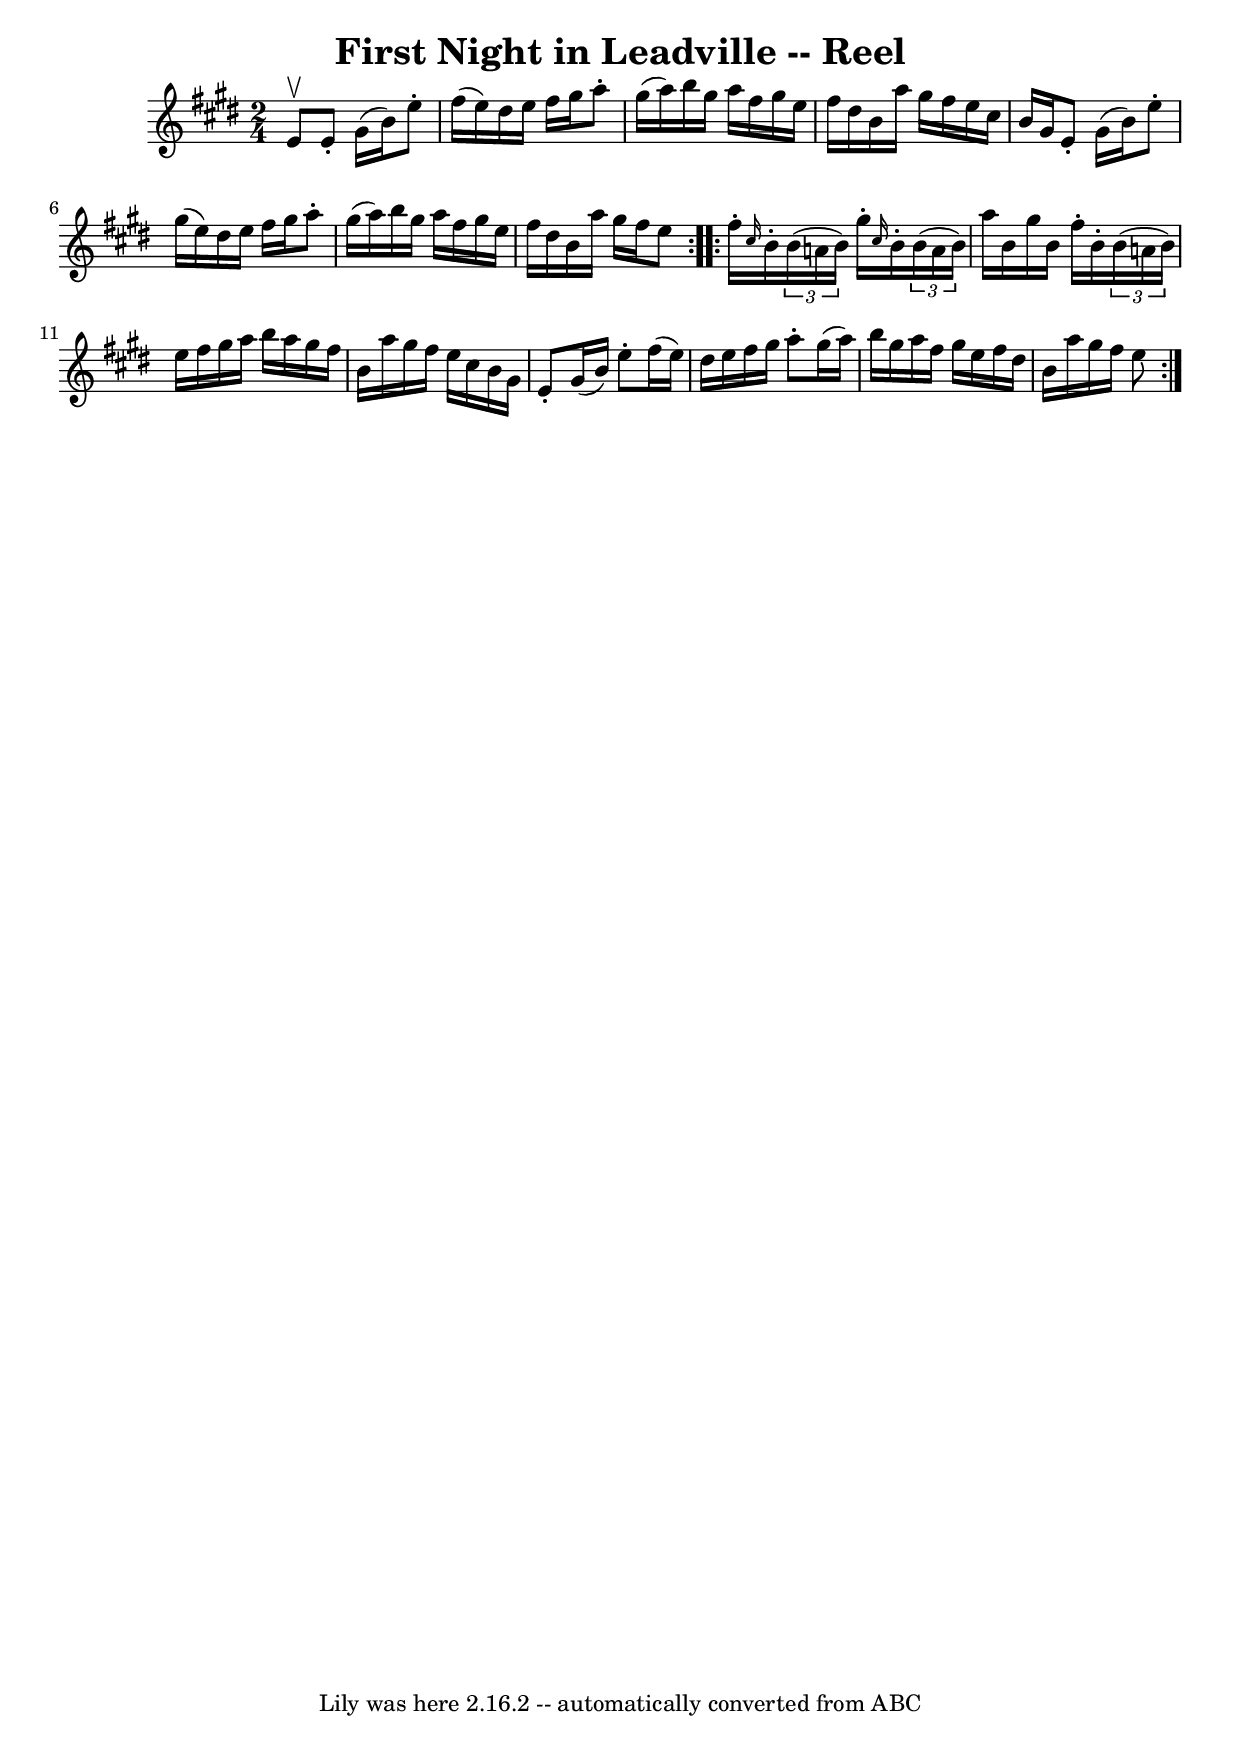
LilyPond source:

\version "2.7.40"
\include "Mammoth.ily"
\header {
	%% book = "Ryan's Mammoth Collection"
	crossRefNumber = "1"
	footnotes = "\\\\164\\\\I suspect the neutrals in the second part should be sharps"
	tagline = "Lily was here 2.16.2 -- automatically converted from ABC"
	title = "First Night in Leadville -- Reel"
}
voicedefault =  {


\repeat volta 2 {
\time 2/4 
\key e \major e'8^\upbow |
 e'8 -. gis'16 (b'16) 
 e''8 -. fis''16 (e''16)   |
 dis''16 e''16 fis''16    
gis''16 a''8 -. gis''16 (a''16)   |
 b''16 gis''16    
a''16 fis''16 gis''16 e''16 fis''16 dis''16    |
 b'16   
 a''16 gis''16 fis''16 e''16 cis''16 b'16 gis'16    |
  
 e'8 -. gis'16 (b'16) e''8 -. gis''16 (e''16)   |
   
dis''16 e''16 fis''16 gis''16 a''8 -. gis''16 (a''16)   
|
 b''16 gis''16 a''16 fis''16 gis''16 e''16 fis''16  
 dis''16    |
 b'16 a''16 gis''16 fis''16 e''8  
} \repeat volta 2 { fis''16 -. \grace { cis''16  } b'16 -.   
\times 2/3 { b'16 (a'!16 b'16) } gis''16 -. \grace { cis''16  } 
 b'16 -.   \times 2/3 { b'16 (a'16 b'16) }   |
 a''16    
b'16 gis''16 b'16 fis''16 -. b'16 -.   \times 2/3 { b'16 (a'!16 
 b'16) }   |
 e''16 fis''16 gis''16 a''16 b''16    
a''16 gis''16 fis''16    |
 b'16 a''16 gis''16 fis''16   
 e''16 cis''16 b'16 gis'16    |
 e'8 -. gis'16 (b'16  
-) e''8 -. fis''16 (e''16)   |
 dis''16 e''16 fis''16   
 gis''16 a''8 -. gis''16 (a''16)   |
 b''16 gis''16    
a''16 fis''16 gis''16 e''16 fis''16 dis''16    |
 b'16   
 a''16 gis''16 fis''16 e''8  }   
}

\score{
    <<

	\context Staff="default"
	{
	    \voicedefault 
	}

    >>
	\layout {
	}
	\midi {}
}
